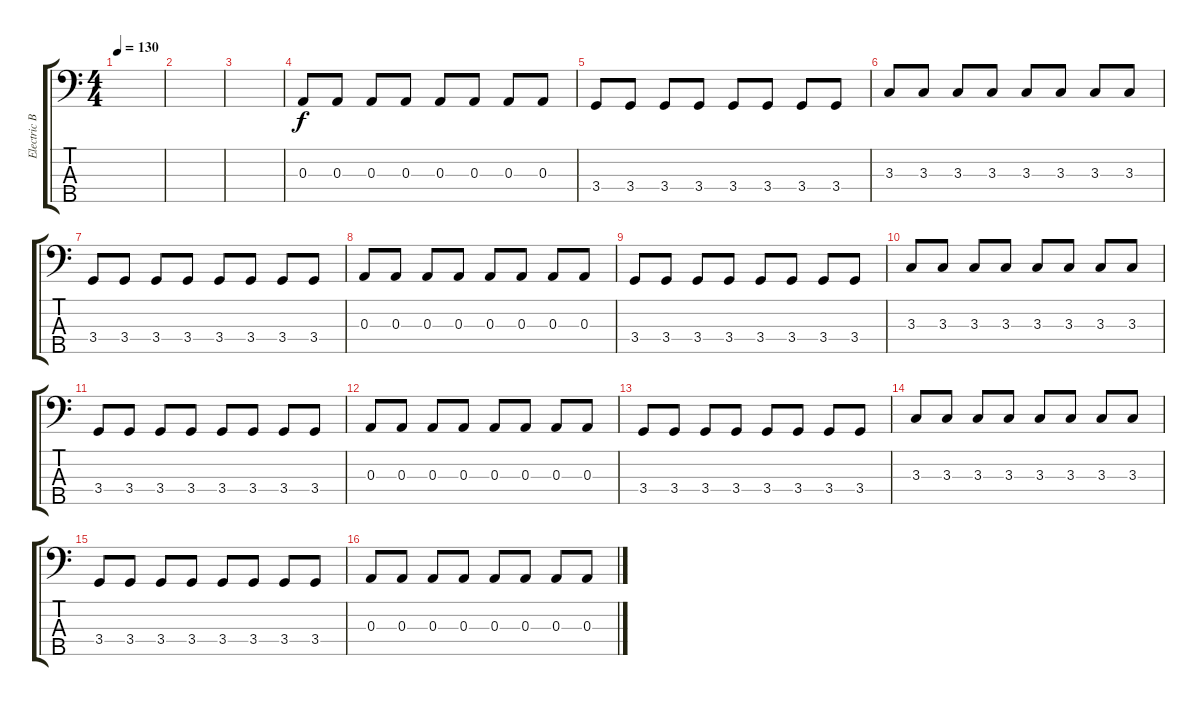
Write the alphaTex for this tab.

\track ("Electric Bass" "Electric B") {instrument electricbassfinger}
\staff {score tabs}
\tuning (G2 D2 A1 E1 B0) {hide}
\ts (4 4)
\tempo 130
\clef f4
\ks c
|
|
|
0.3.8 0.3.8 0.3.8 0.3.8 0.3.8 0.3.8 0.3.8 0.3.8 |
3.4.8 3.4.8 3.4.8 3.4.8 3.4.8 3.4.8 3.4.8 3.4.8 |
3.3.8 3.3.8 3.3.8 3.3.8 3.3.8 3.3.8 3.3.8 3.3.8 |
3.4.8 3.4.8 3.4.8 3.4.8 3.4.8 3.4.8 3.4.8 3.4.8 |
0.3.8 0.3.8 0.3.8 0.3.8 0.3.8 0.3.8 0.3.8 0.3.8 |
3.4.8 3.4.8 3.4.8 3.4.8 3.4.8 3.4.8 3.4.8 3.4.8 |
3.3.8 3.3.8 3.3.8 3.3.8 3.3.8 3.3.8 3.3.8 3.3.8 |
3.4.8 3.4.8 3.4.8 3.4.8 3.4.8 3.4.8 3.4.8 3.4.8 |
0.3.8 0.3.8 0.3.8 0.3.8 0.3.8 0.3.8 0.3.8 0.3.8 |
3.4.8 3.4.8 3.4.8 3.4.8 3.4.8 3.4.8 3.4.8 3.4.8 |
3.3.8 3.3.8 3.3.8 3.3.8 3.3.8 3.3.8 3.3.8 3.3.8 |
3.4.8 3.4.8 3.4.8 3.4.8 3.4.8 3.4.8 3.4.8 3.4.8 |
0.3.8 0.3.8 0.3.8 0.3.8 0.3.8 0.3.8 0.3.8 0.3.8
